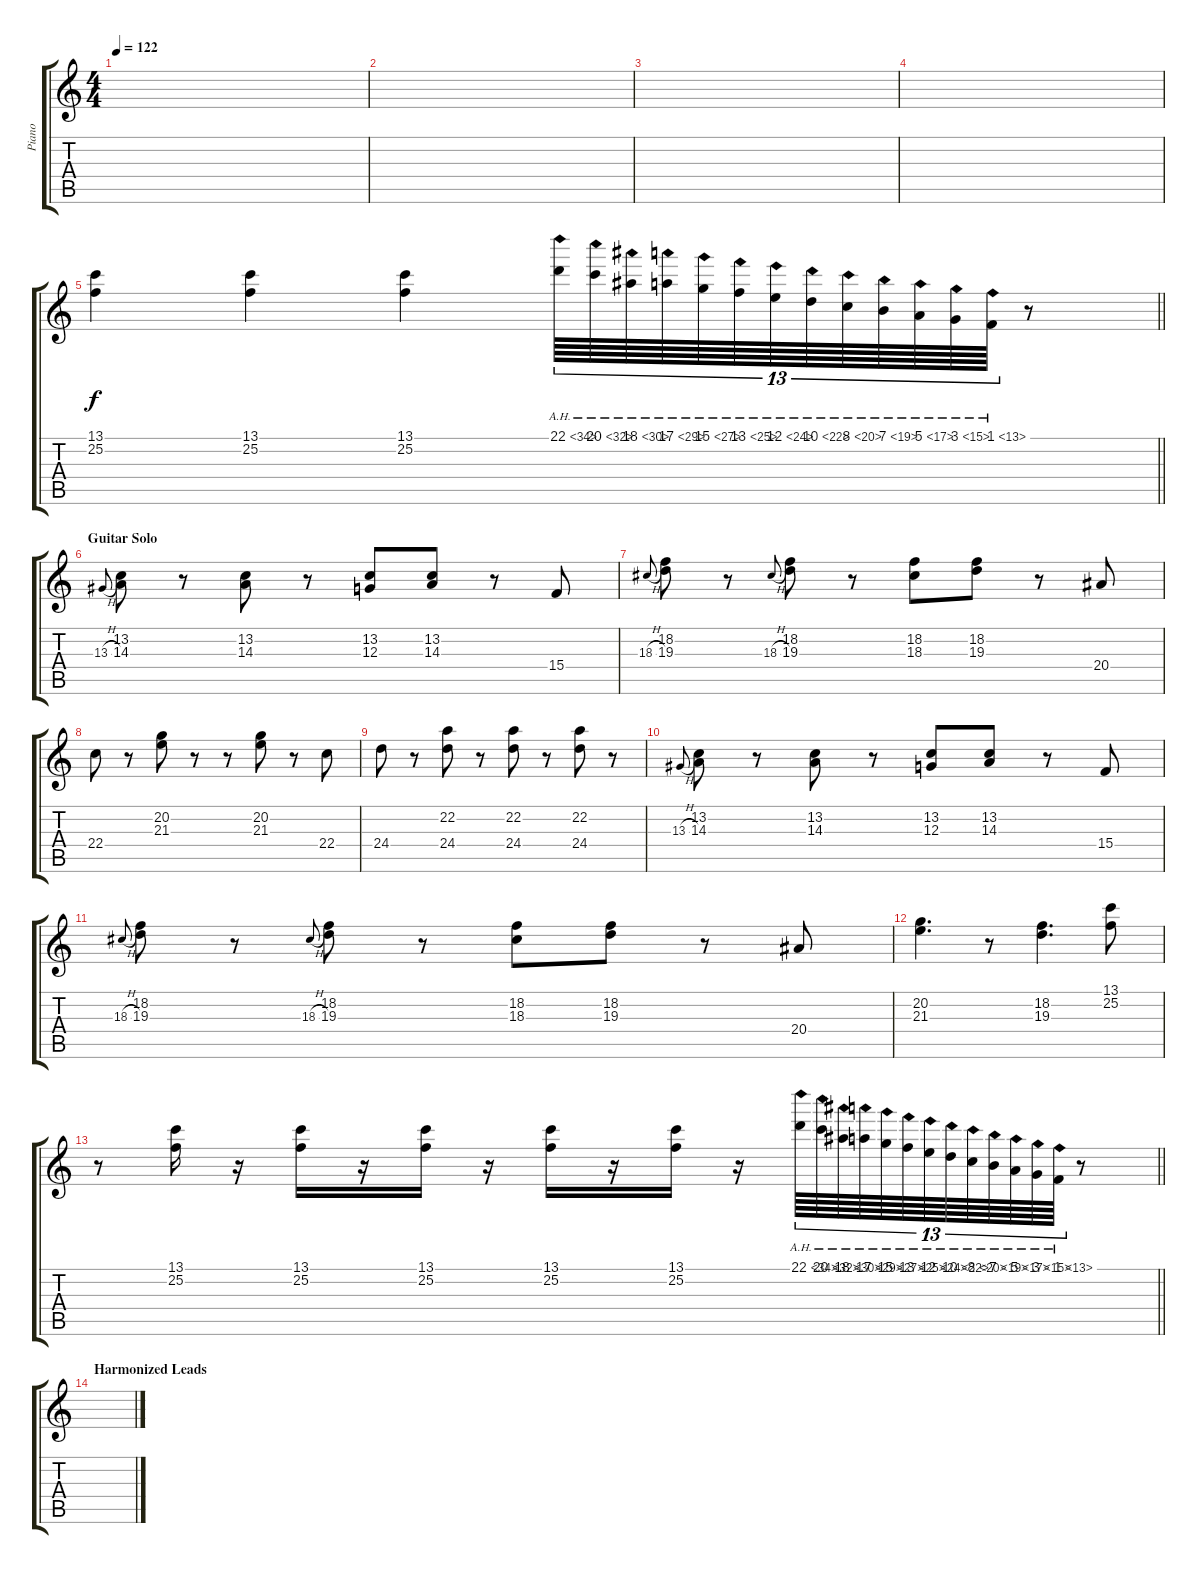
\track ("Piano" "Piano") {instrument acousticgrandpiano}
\staff {score tabs}
\tuning (E4 B3 G3 D3 A2 E2) {hide}
\ts (4 4)
\tempo 122
\clef g2
\ks c
|
|
|
|
\barLineRight lightlight
(13.1 25.2).4 (13.1 25.2).4 (13.1 25.2).4 22.1{ah 12}.64{tu (13 8)} 20.1{ah 12}.64{tu (13 8)} 18.1{ah 12}.64{tu (13 8)} 17.1{ah 12}.64{tu (13 8)} 15.1{ah 12}.64{tu (13 8)} 13.1{ah 12}.64{tu (13 8)} 12.1{ah 12}.64{tu (13 8)} 10.1{ah 12}.64{tu (13 8)} 8.1{ah 12}.64{tu (13 8)} 7.1{ah 12}.64{tu (13 8)} 5.1{ah 12}.64{tu (13 8)} 3.1{ah 12}.64{tu (13 8)} 1.1{ah 12}.64{tu (13 8)} r.8 |
\section ("" "Guitar Solo")
13.3{h}.8{gr onbeat} (13.2 14.3).8 r.8 (13.2 14.3).8 r.8 (13.2 12.3).8 (13.2 14.3).8 r.8 15.4.8 |
18.3{h}.8{gr onbeat} (18.2 19.3).8 r.8 18.3{h}.8{gr onbeat} (18.2 19.3).8 r.8 (18.2 18.3).8 (18.2 19.3).8 r.8 20.4.8 |
22.4.8 r.8 (20.2 21.3).8 r.8 r.8 (20.2 21.3).8 r.8 22.4.8 |
24.4.8 r.8 (22.2 24.4).8 r.8 (22.2 24.4).8 r.8 (22.2 24.4).8 r.8 |
13.3{h}.8{gr onbeat} (13.2 14.3).8 r.8 (13.2 14.3).8 r.8 (13.2 12.3).8 (13.2 14.3).8 r.8 15.4.8 |
18.3{h}.8{gr onbeat} (18.2 19.3).8 r.8 18.3{h}.8{gr onbeat} (18.2 19.3).8 r.8 (18.2 18.3).8 (18.2 19.3).8 r.8 20.4.8 |
(20.2 21.3).4{d} r.8 (18.2 19.3).4{d} (13.1 25.2).8 |
\barLineRight lightlight
r.8 (13.1 25.2).16 r.16 (13.1 25.2).16 r.16 (13.1 25.2).16 r.16 (13.1 25.2).16 r.16 (13.1 25.2).16 r.16 22.1{ah 12}.64{tu (13 8)} 20.1{ah 12}.64{tu (13 8)} 18.1{ah 12}.64{tu (13 8)} 17.1{ah 12}.64{tu (13 8)} 15.1{ah 12}.64{tu (13 8)} 13.1{ah 12}.64{tu (13 8)} 12.1{ah 12}.64{tu (13 8)} 10.1{ah 12}.64{tu (13 8)} 8.1{ah 12}.64{tu (13 8)} 7.1{ah 12}.64{tu (13 8)} 5.1{ah 12}.64{tu (13 8)} 3.1{ah 12}.64{tu (13 8)} 1.1{ah 12}.64{tu (13 8)} r.8 |
\section ("" "Harmonized Leads")
